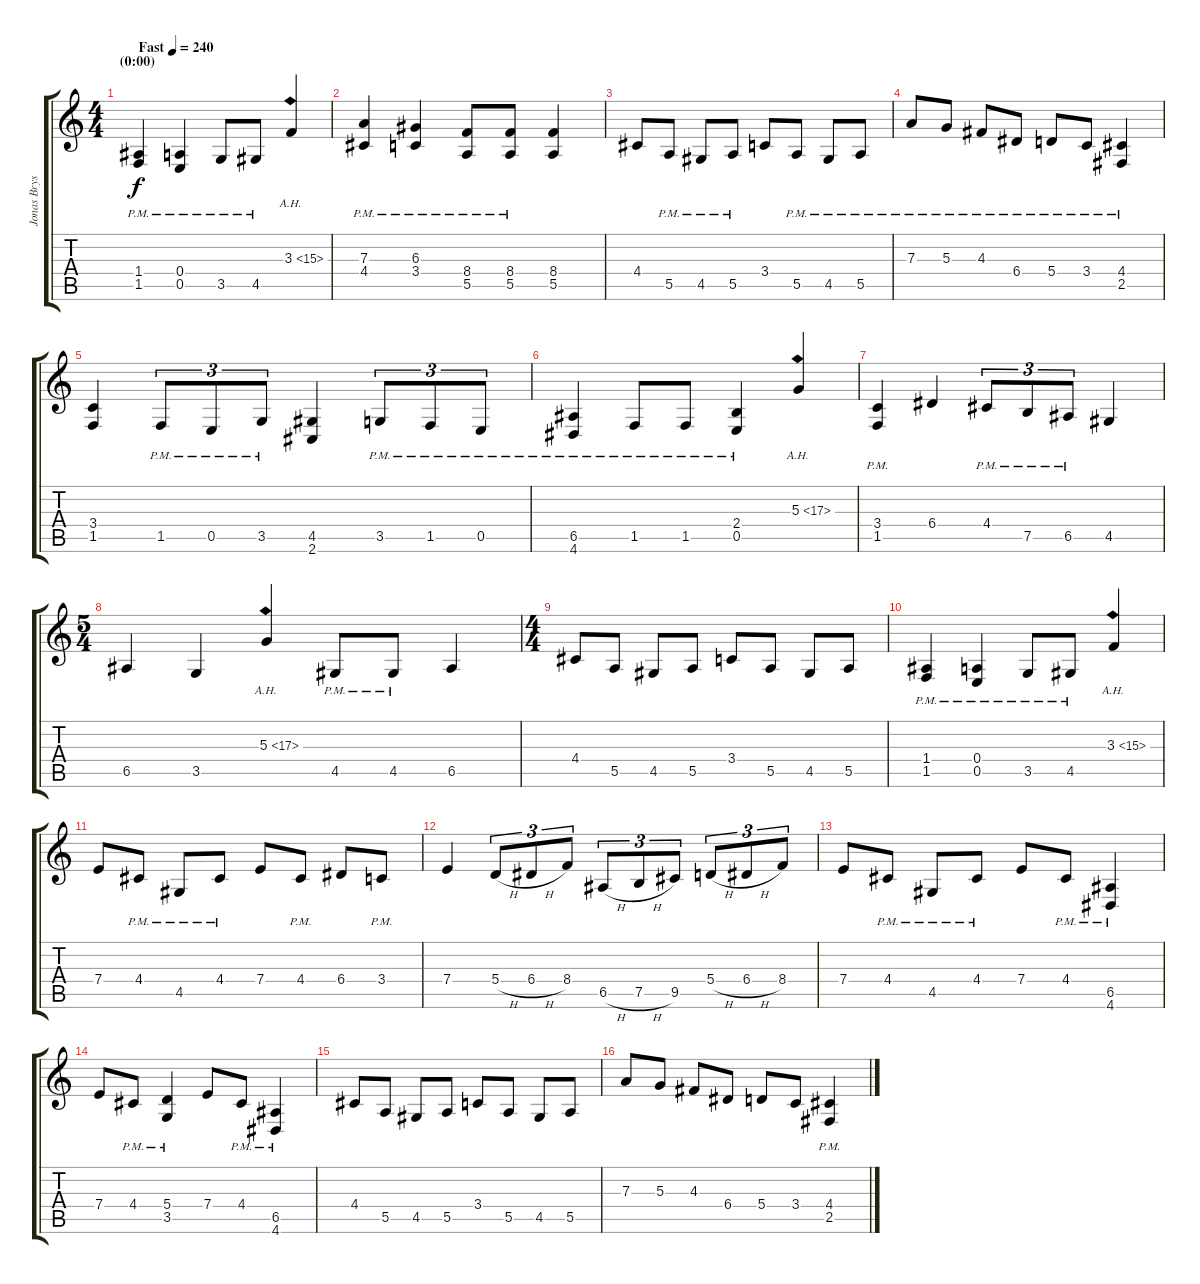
\track ("Jonas Bryssling" "Jonas Brys") {instrument distortionguitar}
\staff {score tabs}
\tuning (B3 Gb3 D3 A2 E2 B1) {hide}
\ts (4 4)
\section ("" "(0:00)")
\tempo (240 "Fast")
\clef g2
\ks c
(1.4{pm} 1.5{pm}).4{dy f instrument distortionguitar} (0.4{pm} 0.5{pm}).4 3.5{pm}.8 4.5{pm}.8 3.3{ah 12}.4 |
(7.3{pm} 4.4{pm}).4 (6.3{pm} 3.4{pm}).4 (8.4{pm} 5.5{pm}).8 (8.4{pm} 5.5{pm}).8 (8.4 5.5).4 |
4.4.8 5.5{pm}.8 4.5{pm}.8 5.5{pm}.8 3.4.8 5.5{pm}.8 4.5{pm}.8 5.5{pm}.8 |
7.3{pm}.8 5.3{pm}.8 4.3{pm}.8 6.4{pm}.8 5.4{pm}.8 3.4{pm}.8 (4.4{pm} 2.5{pm}).4 |
(3.4 1.5).4 1.5{pm}.8{tu (3 2)} 0.5{pm}.8{tu (3 2)} 3.5{pm}.8{tu (3 2)} (4.5 2.6).4 3.5{pm}.8{tu (3 2)} 1.5{pm}.8{tu (3 2)} 0.5{pm}.8{tu (3 2)} |
(6.5{pm} 4.6{pm}).4 1.5{pm}.8 1.5{pm}.8 (2.4{pm} 0.5{pm}).4 5.3{ah 12}.4 |
(3.4{pm} 1.5{pm}).4 6.4.4 4.4{pm}.8{tu (3 2)} 7.5{pm}.8{tu (3 2)} 6.5{pm}.8{tu (3 2)} 4.5.4 |
\ts (5 4)
6.5.4 3.5.4 5.3{ah 12}.4 4.5{pm}.8 4.5{pm}.8 6.5.4 |
\ts (4 4)
4.4.8 5.5.8 4.5.8 5.5.8 3.4.8 5.5.8 4.5.8 5.5.8 |
(1.4{pm} 1.5{pm}).4 (0.4{pm} 0.5{pm}).4 3.5{pm}.8 4.5{pm}.8 3.3{ah 12}.4 |
7.4.8 4.4{pm}.8 4.5{pm}.8 4.4{pm}.8 7.4.8 4.4{pm}.8 6.4.8 3.4{pm}.8 |
7.4.4 5.4{h}.8{tu (3 2)} 6.4{h}.8{tu (3 2)} 8.4.8{tu (3 2)} 6.5{h}.8{tu (3 2)} 7.5{h}.8{tu (3 2)} 9.5.8{tu (3 2)} 5.4{h}.8{tu (3 2)} 6.4{h}.8{tu (3 2)} 8.4.8{tu (3 2)} |
7.4.8 4.4{pm}.8 4.5{pm}.8 4.4{pm}.8 7.4.8 4.4{pm}.8 (6.5{pm} 4.6{pm}).4 |
7.4.8 4.4{pm}.8 (5.4{pm} 3.5{pm}).4 7.4.8 4.4{pm}.8 (6.5{pm} 4.6{pm}).4 |
4.4.8 5.5.8 4.5.8 5.5.8 3.4.8 5.5.8 4.5.8 5.5.8 |
7.3.8 5.3.8 4.3.8 6.4.8 5.4.8 3.4.8 (4.4{pm} 2.5{pm}).4
